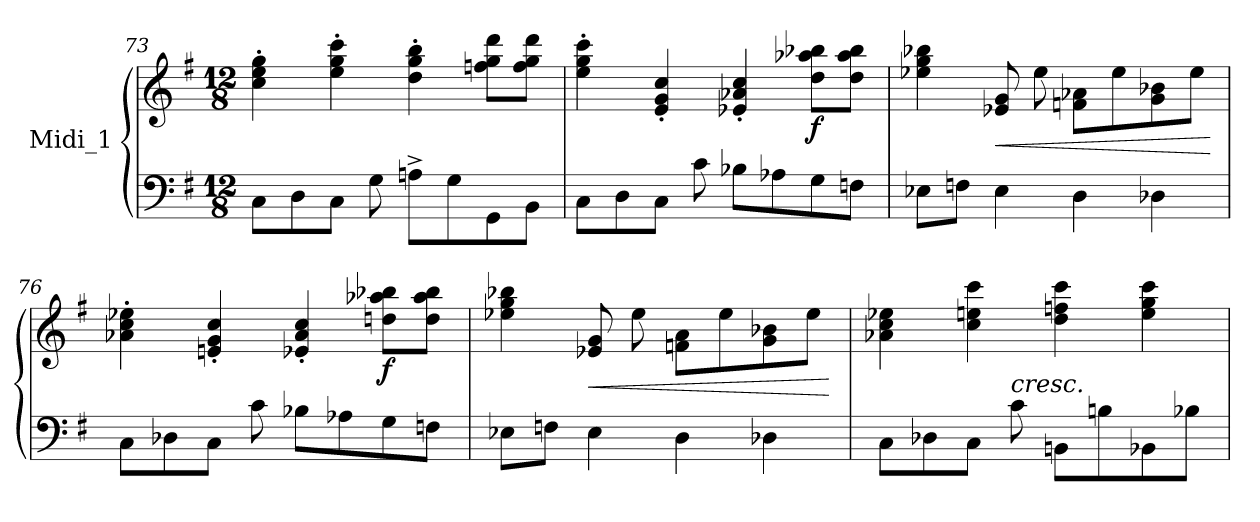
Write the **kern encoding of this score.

**kern	**kern	**dynam
*part1	*part1	*part1
*staff2	*staff1	*staff1/2
*I"Midi_1	*	*
!!LO:LB:g=z
*clefF4	*clefG2	*
*k[f#]	*k[f#]	*
*G:	*G:	*
*M12/8	*M12/8	*
=73	=73	=73
8C\L	4cc\' 4ee\' 4gg\'	.
8D\	.	.
8C\J	4ee\' 4gg\' 4ccc\'	.
8G\	.	.
8Ani^\L	4dd\' 4gg\' 4bb\'	.
8G\	.	.
8GG\	8ffn\ 8gg\ 8ddd\L	.
8BB\J	8ff\ 8gg\ 8ddd\J	.
!!LO:LB:g=z
=74	=74	=74
8C\L	4ee\' 4gg\' 4ccc\'	.
8D\	.	.
8C\J	4e/' 4g/' 4cc/'	.
8c\	.	.
8B-X\L	4e-X/' 4a-X/' 4cc/'	.
8A-X\	.	.
!	!	!LO:DY:b
8G\	8dd\ 8aa-X\ 8bb-X\L	f
8Fn\J	8dd\ 8aa-\ 8bb-\J	.
=75	=75	=75
8E-X\L	4ee-X\ 4gg\ 4bb-X\	.
8Fn\J	.	.
!	!	!LO:HP:b
4E-\	8e-X/ 8g/	<
.	8ee-\	.
4D\	8fn\ 8a-X\L	.
.	8ee-\	.
4D-X\	8g\ 8b-X\	.
.	8ee-\J	.
.	.	[
=76	=76	=76
8C\L	4a-X\' 4cc\' 4ee-X\'	.
8D-X\	.	.
8C\J	4eni/' 4g/' 4cc/'	.
8c\	.	.
8B-X\L	4e-X/' 4a-i/' 4cc/'	.
8A-X\	.	.
!	!	!LO:DY:b
8G\	8ddni\ 8aa-X\ 8bb-X\L	f
8Fn\J	8dd\ 8aa-\ 8bb-\J	.
=77	=77	=77
8E-X\L	4ee-X\ 4gg\ 4bb-X\	.
8Fn\J	.	.
!	!	!LO:HP:b
4E-\	8e-X/ 8g/	<
.	8ee-\	.
4D\	8fn\ 8a\L	.
.	8ee-\	.
4D-X\	8g\ 8b-X\	.
.	8ee-\J	.
.	.	[
!!LO:LB:g=z
=78	=78	=78
8C\L	4a-X\ 4cc\ 4ee-X\	.
8D-X\	.	.
8C\J	4cc\ 4een\ 4ccc\	.
!LO:TX:a:i:t=cresc.	!	!
8c\	.	.
8BBni\L	4dd\ 4ffn\ 4ccc\	.
8Bni\	.	.
8BB-X\	4ee\ 4gg\ 4ccc\	.
8B-X\J	.	.
=	=	=
*-	*-	*-
